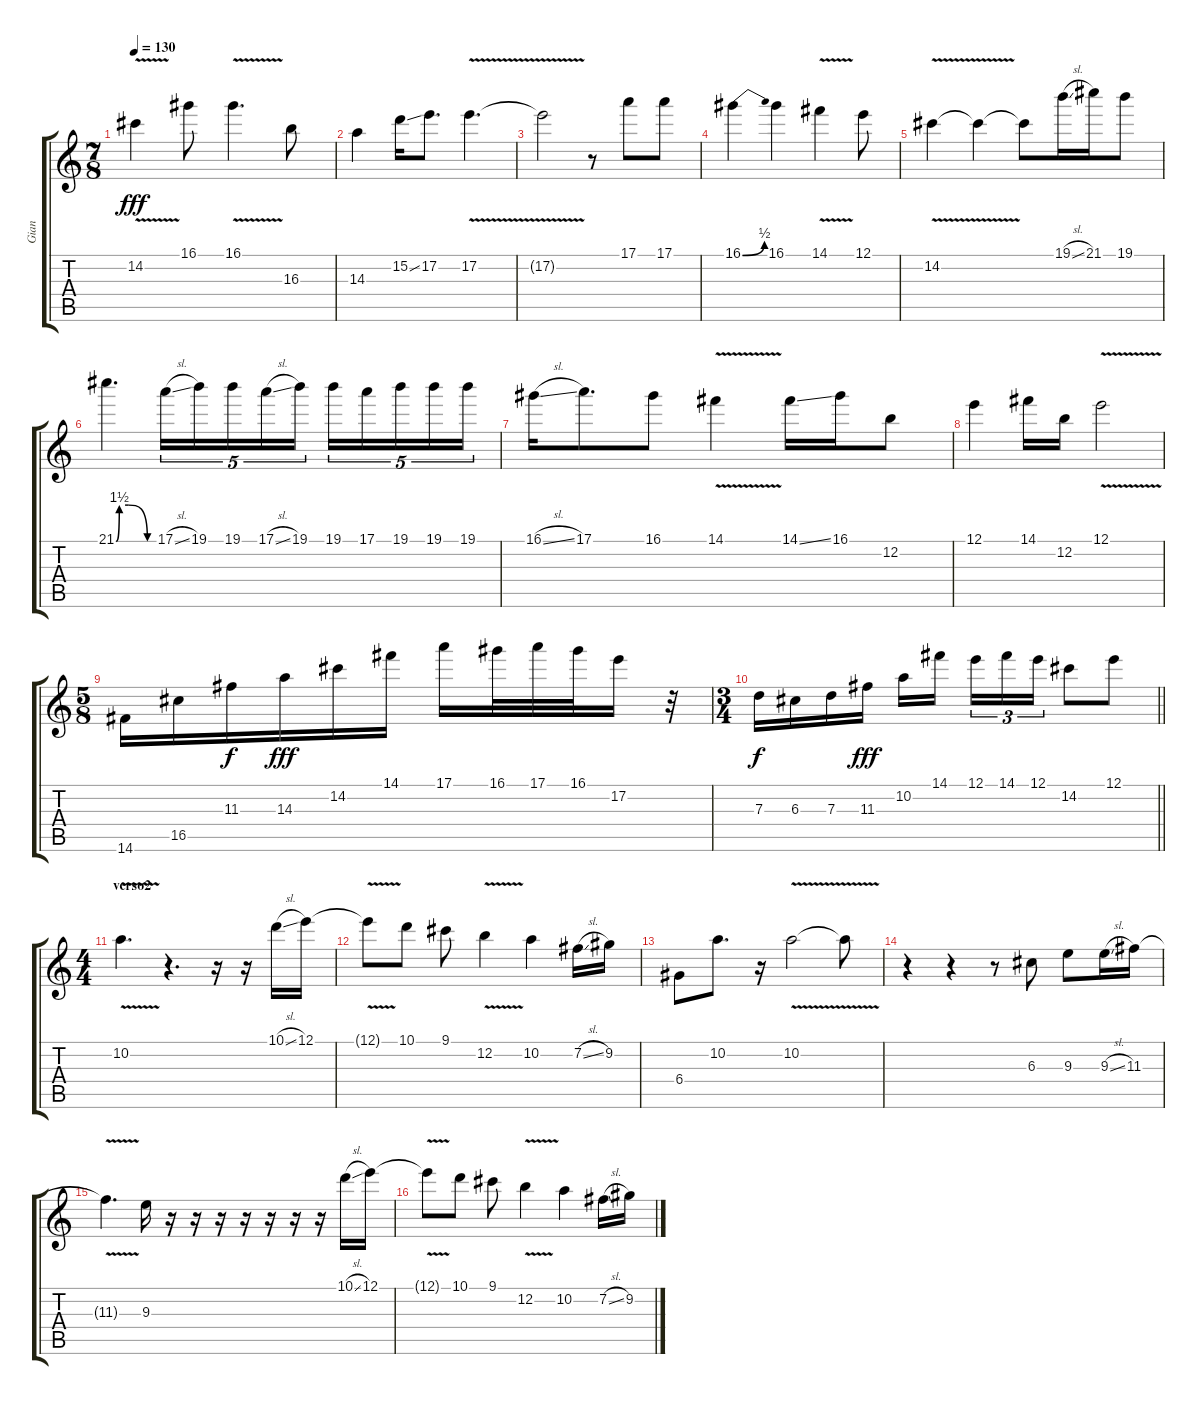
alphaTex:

\track ("Gian" "Gian") {instrument overdrivenguitar}
\staff {score tabs}
\tuning (E4 B3 G3 D3 A2 E2) {hide}
\ts (7 8)
\tempo 130
\clef g2
\ks c
14.2{v}.4{dy fff} 16.1.8 16.1{v}.4{d} 16.3.8 |
14.3.4 15.2{ss}.16 17.2.8{d} 17.2{v}.4{d} |
17.2{t}.2 r.8 17.1.8 17.1.8 |
16.1{be (bend 0 0 60 2)}.4 16.1.4 14.1{v}.4 12.1.8 |
14.2{v}.4 14.2{t}.4 14.2{t}.8 19.1{sl}.16 21.1.16 19.1.8 |
21.1{be (custom 0 0 5 6 20 6 50 0 60 0)}.4{d} 17.1{sl}.16{tu (5 4)} 19.1.16{tu (5 4)} 19.1.16{tu (5 4)} 17.1{sl}.16{tu (5 4)} 19.1.16{tu (5 4)} 19.1.16{tu (5 4)} 17.1.16{tu (5 4)} 19.1.16{tu (5 4)} 19.1.16{tu (5 4)} 19.1.16{tu (5 4)} |
16.1{sl}.16 17.1.8{d} 16.1.8 14.1{v}.4 14.1{ss}.16 16.1.16 12.2.8 |
12.1.4 14.1.16 12.2.16 12.1{v}.2 |
\ts (5 8)
14.6.16 16.5.16 11.3.16{dy f} 14.3.16{dy fff} 14.2.16 14.1.16 17.1.16 16.1.32 17.1.32 16.1.32 17.2.16 r.32 |
\ts (3 4)
\barLineRight lightlight
7.3.16{dy f} 6.3.16 7.3.16 11.3.16{dy fff} 10.2.16 14.1.16{beam splitsecondary} 12.1.16{tu (3 2)} 14.1.16{tu (3 2)} 12.1.16{tu (3 2)} 14.2.8 12.1.8 |
\ts (4 4)
\section ("" "verso2")
10.2{v}.4{d} r.4{d} r.16 r.16 10.1{sl}.16 12.1.16 |
12.1{v t}.8 10.1.8 9.1.8 12.2{v}.4 10.2.4 7.2{sl}.16 9.2.16 |
6.4.8 10.2.8{d} r.16 10.2{v}.2 10.2{t}.8 |
r.4 r.4 r.8 6.3.8 9.3.8 9.3{sl}.16 11.3.16 |
11.3{v t}.4{d} 9.3.16 r.16 r.16 r.16 r.16 r.16 r.16 r.16 10.1{sl}.16 12.1.16 |
12.1{v t}.8 10.1.8 9.1.8 12.2{v}.4 10.2.4 7.2{sl}.16 9.2.16
